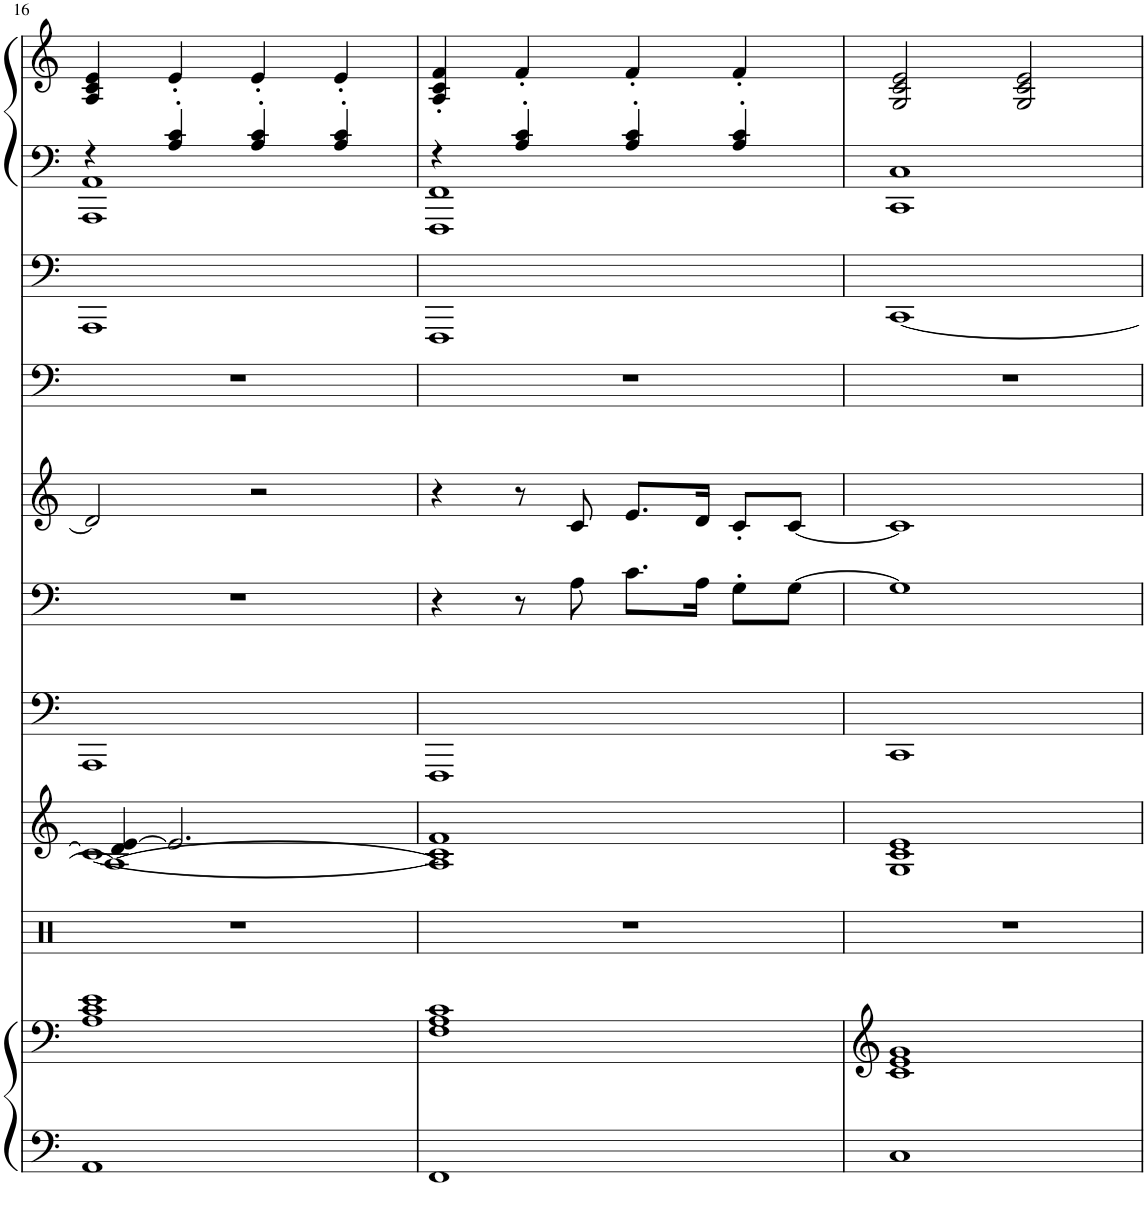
**kern	**kern	**kern	**kern	**kern	**kern	**kern	**kern	**kern	**kern	**kern
*part9	*part9	*part8	*part7	*part6	*part5	*part4	*part3	*part2	*part1	*part1
*staff11	*staff10	*staff9	*staff8	*staff7	*staff6	*staff5	*staff4	*staff3	*staff2	*staff1
*I"Bright Piano	*	*I"Percussion	*I"Warm Pad	*I"Syn.Strings 1	*I"Synth Voice	*I"Tenor Sax	*I"Saw Wave	*I"Fretless Bass	*I"Grand Piano, Stay	*
*I'Pno	*	*I'Perc	*	*I'Str	*I'V	*I'T Sax	*	*	*I'Pno	*
!!LO:PB:g=z
*clefF4	*clefG2	*clefX	*clefG2	*clefF4	*clefF4	*clefG2	*clefF4	*clefF4	*clefF4	*clefG2
*	*	*	*	*	*	*Trd8c14	*	*	*	*
*k[]	*k[]	*k[]	*k[]	*k[]	*k[]	*k[]	*k[]	*k[]	*k[]	*k[]
*M4/4	*M4/4	*M4/4	*M4/4	*M4/4	*M4/4	*M4/4	*M4/4	*M4/4	*M4/4	*M4/4
=16	=16	=16	=16	=16	=16	=16	=16	=16	=16	=16
*	*	*	*^	*	*	*	*	*	*^	*
*	*	*	*	*^	*	*	*	*	*	*	*	*
1AA	1A 1c 1e	1r	4d/] [4e/	[1c	1A_	1AAA	1r	2d/]	1r	1AAA	4r	1AAA 1AA	4A/ 4c/ 4e/
.	.	.	2.e/]	.	.	.	.	.	.	.	4A/' 4c/'	.	4e'/
.	.	.	.	.	.	.	.	2r	.	.	4A/' 4c/'	.	4e'/
.	.	.	.	.	.	.	.	.	.	.	4A/' 4c/'	.	4e'/
=17	=17	=17	=17	=17	=17	=17	=17	=17	=17	=17	=17	=17	=17
1FF	1F 1A 1c	1r	1f	1c]	1A]	1FFF	4r	4r	1r	1FFF	4r	1FFF 1FF	4A/' 4c/' 4f/'
.	.	.	.	.	.	.	8r	8r	.	.	4A/' 4c/'	.	4f'/
.	.	.	.	.	.	.	8A\	8c/	.	.	.	.	.
.	.	.	.	.	.	.	8.c\L	8.e/L	.	.	4A/' 4c/'	.	4f'/
.	.	.	.	.	.	.	16A\Jk	16d/Jk	.	.	.	.	.
.	.	.	.	.	.	.	8G'\L	8c'/L	.	.	4A/' 4c/'	.	4f'/
.	.	.	.	.	.	.	[8G\J	[8c/J	.	.	.	.	.
*	*	*	*v	*v	*v	*	*	*	*	*	*v	*v	*
=18	=18	=18	=18	=18	=18	=18	=18	=18	=18	=18
1C	1c 1e 1g	1r	1G 1c 1e	1CC	1G]	1c]	1r	[1CC	1CC 1C	2G/ 2c/ 2e/
.	.	.	.	.	.	.	.	.	.	2G/ 2c/ 2e/
=	=	=	=	=	=	=	=	=	=	=
*-	*-	*-	*-	*-	*-	*-	*-	*-	*-	*-
